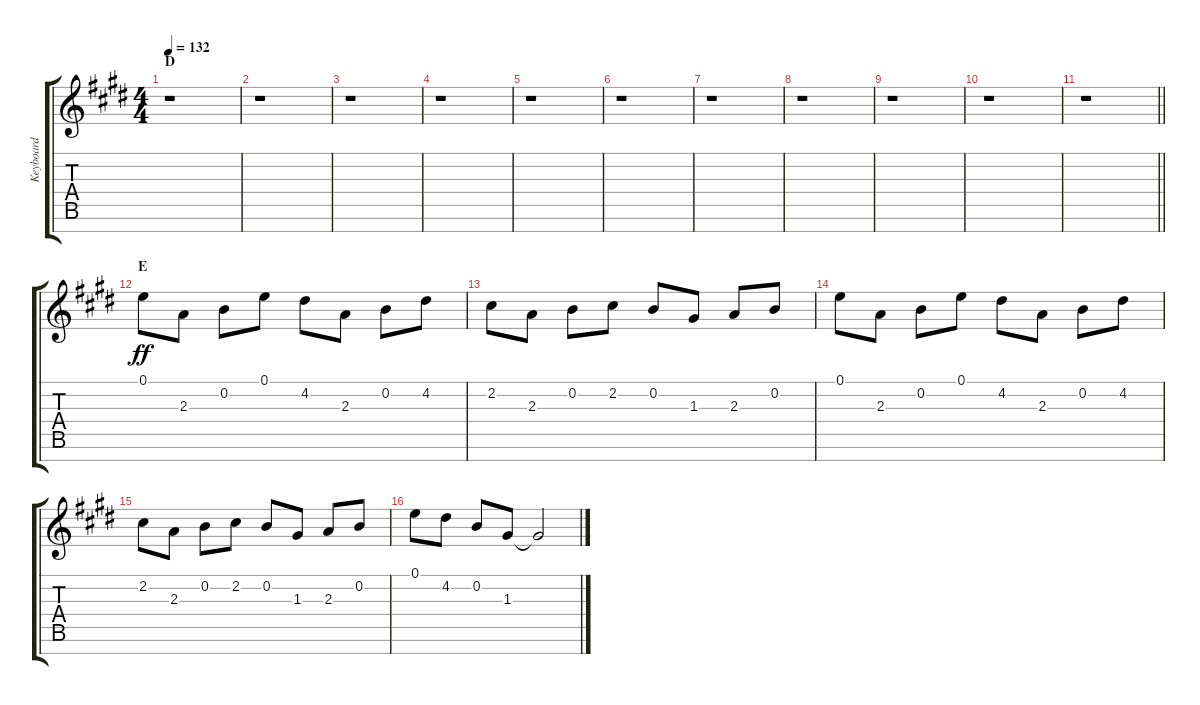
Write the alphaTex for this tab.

\track ("Keyboard" "Keyboard") {instrument electricpiano1}
\staff {score tabs}
\tuning (E5 B4 G4 D4 A3 E3 B2) {hide}
\ts (4 4)
\section ("" "D")
\tempo 132
\clef g2
\ks e
r.1{dy f} |
r.1 |
r.1 |
r.1 |
r.1 |
r.1 |
r.1 |
r.1 |
r.1 |
r.1 |
\barLineRight lightlight
r.1 |
\section ("" "E")
0.1.8{dy ff} 2.3.8 0.2.8 0.1.8 4.2.8 2.3.8 0.2.8 4.2.8 |
2.2.8 2.3.8 0.2.8 2.2.8 0.2.8 1.3.8 2.3.8 0.2.8 |
0.1.8 2.3.8 0.2.8 0.1.8 4.2.8 2.3.8 0.2.8 4.2.8 |
2.2.8 2.3.8 0.2.8 2.2.8 0.2.8 1.3.8 2.3.8 0.2.8 |
0.1.8 4.2.8 0.2.8 1.3.8 1.3{t}.2
